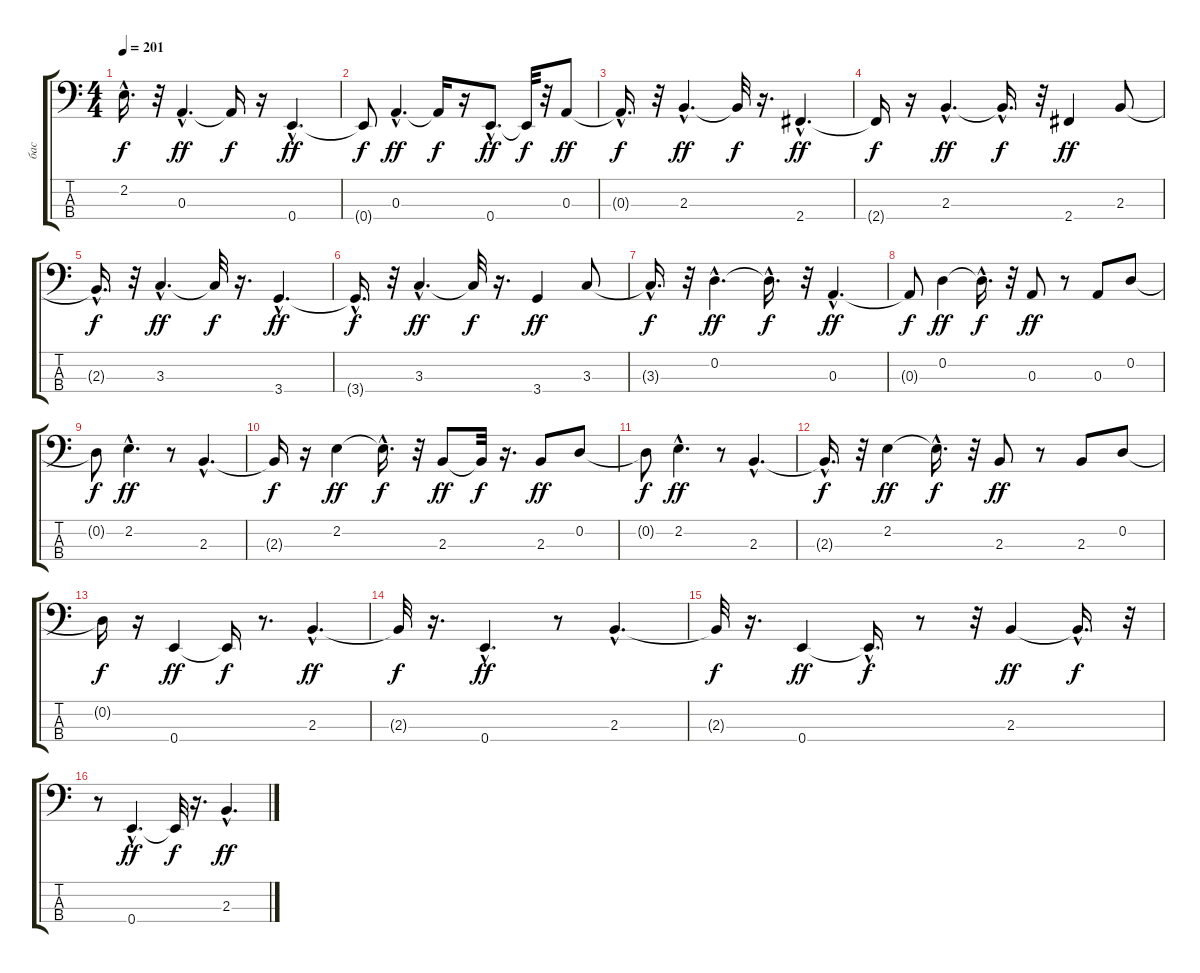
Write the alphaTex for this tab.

\track ("бас" "бас") {instrument fretlessbass}
\staff {score tabs}
\tuning (G2 D2 A1 E1) {hide}
\ts (4 4)
\tempo 201
\clef f4
\ks c
2.2{hac t}.16{d dy f} r.32 0.3{hac}.4{d dy ff} 0.3{t}.16{dy f} r.16 0.4{hac}.4{d dy ff} |
0.4{t}.8{dy f} 0.3{hac}.4{d dy ff} 0.3{t}.16{dy f} r.16 0.4{hac}.8{d dy ff} 0.4{t}.32{dy f} r.32 0.3.8{dy ff} |
0.3{hac t}.16{d dy f} r.32 2.3{hac}.4{d dy ff} 2.3{t}.32{dy f} r.16{d} 2.4{hac}.4{d dy ff} |
2.4{t}.16{dy f} r.16 2.3{hac}.4{d dy ff} 2.3{hac t}.16{d dy f} r.32 2.4.4{dy ff} 2.3.8 |
2.3{hac t}.16{d dy f} r.32 3.3{hac}.4{d dy ff} 3.3{t}.32{dy f} r.16{d} 3.4{hac}.4{d dy ff} |
3.4{hac t}.16{d dy f} r.32 3.3{hac}.4{d dy ff} 3.3{t}.32{dy f} r.16{d} 3.4.4{dy ff} 3.3.8 |
3.3{hac t}.16{d dy f} r.32 0.2{hac}.4{d dy ff} 0.2{hac t}.16{d dy f} r.32 0.3{hac}.4{d dy ff} |
0.3{t}.8{dy f} 0.2.4{dy ff} 0.2{hac t}.16{d dy f} r.32 0.3.8{dy ff} r.8 0.3.8 0.2.8 |
0.2{t}.8{dy f} 2.2{hac}.4{d dy ff} r.8 2.3{hac}.4{d} |
2.3{t}.16{dy f} r.16 2.2.4{dy ff} 2.2{hac t}.16{d dy f} r.32 2.3.8{dy ff} 2.3{t}.32{dy f} r.16{d} 2.3.8{dy ff} 0.2.8 |
0.2{t}.8{dy f} 2.2{hac}.4{d dy ff} r.8 2.3{hac}.4{d} |
2.3{hac t}.16{d dy f} r.32 2.2.4{dy ff} 2.2{hac t}.16{d dy f} r.32 2.3.8{dy ff} r.8 2.3.8 0.2.8 |
0.2{t}.16{dy f} r.16 0.4.4{dy ff} 0.4{t}.16{dy f} r.8{d} 2.3{hac}.4{d dy ff} |
2.3{t}.32{dy f} r.16{d} 0.4{hac}.4{d dy ff} r.8 2.3{hac}.4{d} |
2.3{t}.32{dy f} r.16{d} 0.4.4{dy ff} 0.4{hac t}.16{d dy f} r.8 r.32 2.3.4{dy ff} 2.3{hac t}.16{d dy f} r.32 |
r.8 0.4{hac}.4{d dy ff} 0.4{t}.32{dy f} r.16{d} 2.3{hac}.4{d dy ff}
